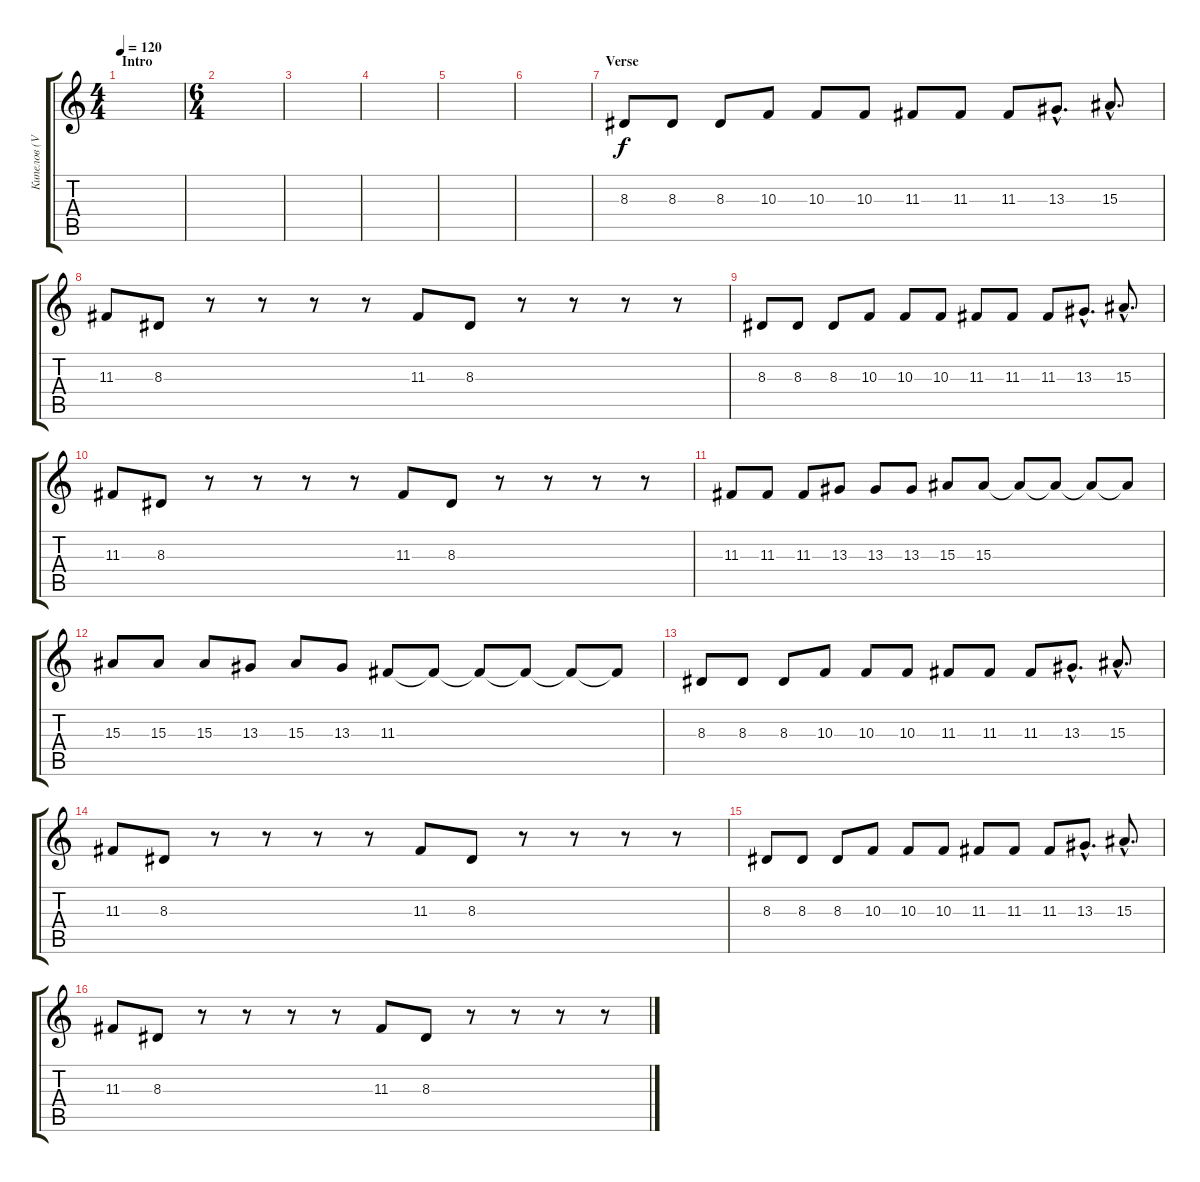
\track ("Кипелов (Vocal)" "Кипелов (V") {instrument lead6voice}
\staff {score tabs}
\tuning (E4 B3 G3 D3 A2 E2) {hide}
\ts (4 4)
\section ("" "Intro")
\tempo 120
\clef g2
\ks c
|
\ts (6 4)
|
|
|
|
|
\section ("" "Verse")
8.3.8 8.3.8 8.3.8 10.3.8 10.3.8 10.3.8 11.3.8 11.3.8 11.3.8 13.3{hac}.8{d} 15.3{hac}.8{d} |
11.3.8 8.3.8 r.8 r.8 r.8 r.8 11.3.8 8.3.8 r.8 r.8 r.8 r.8 |
8.3.8 8.3.8 8.3.8 10.3.8 10.3.8 10.3.8 11.3.8 11.3.8 11.3.8 13.3{hac}.8{d} 15.3{hac}.8{d} |
11.3.8 8.3.8 r.8 r.8 r.8 r.8 11.3.8 8.3.8 r.8 r.8 r.8 r.8 |
11.3.8 11.3.8 11.3.8 13.3.8 13.3.8 13.3.8 15.3.8 15.3.8 15.3{t}.8 15.3{t}.8 15.3{t}.8 15.3{t}.8 |
15.3.8 15.3.8 15.3.8 13.3.8 15.3.8 13.3.8 11.3.8 11.3{t}.8 11.3{t}.8 11.3{t}.8 11.3{t}.8 11.3{t}.8 |
8.3.8 8.3.8 8.3.8 10.3.8 10.3.8 10.3.8 11.3.8 11.3.8 11.3.8 13.3{hac}.8{d} 15.3{hac}.8{d} |
11.3.8 8.3.8 r.8 r.8 r.8 r.8 11.3.8 8.3.8 r.8 r.8 r.8 r.8 |
8.3.8 8.3.8 8.3.8 10.3.8 10.3.8 10.3.8 11.3.8 11.3.8 11.3.8 13.3{hac}.8{d} 15.3{hac}.8{d} |
11.3.8 8.3.8 r.8 r.8 r.8 r.8 11.3.8 8.3.8 r.8 r.8 r.8 r.8
